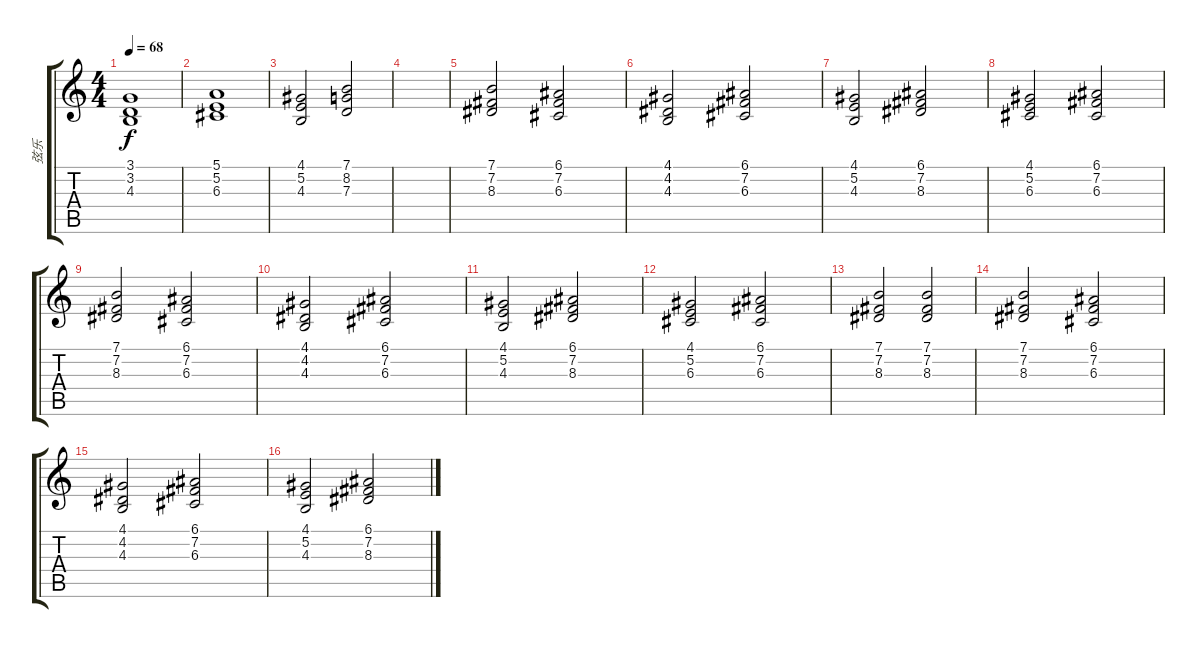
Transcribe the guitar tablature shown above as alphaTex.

\track ("弦乐" "弦乐") {instrument stringensemble1}
\staff {score tabs}
\tuning (E4 B3 G3 D3 A2 E2) {hide}
\ts (4 4)
\tempo 68
\clef g2
\ks c
(3.1 3.2 4.3).1{dy f} |
(5.1 5.2 6.3).1 |
(4.1 5.2 4.3).2 (7.1 8.2 7.3).2 |
|
(7.1 7.2 8.3).2 (6.1 7.2 6.3).2 |
(4.1 4.2 4.3).2 (6.1 7.2 6.3).2 |
(4.1 5.2 4.3).2 (6.1 7.2 8.3).2 |
(4.1 5.2 6.3).2 (6.1 7.2 6.3).2 |
(7.1 7.2 8.3).2 (6.1 7.2 6.3).2 |
(4.1 4.2 4.3).2 (6.1 7.2 6.3).2 |
(4.1 5.2 4.3).2 (6.1 7.2 8.3).2 |
(4.1 5.2 6.3).2 (6.1 7.2 6.3).2 |
(7.1 7.2 8.3).2 (7.1 7.2 8.3).2 |
(7.1 7.2 8.3).2 (6.1 7.2 6.3).2 |
(4.1 4.2 4.3).2 (6.1 7.2 6.3).2 |
(4.1 5.2 4.3).2 (6.1 7.2 8.3).2
